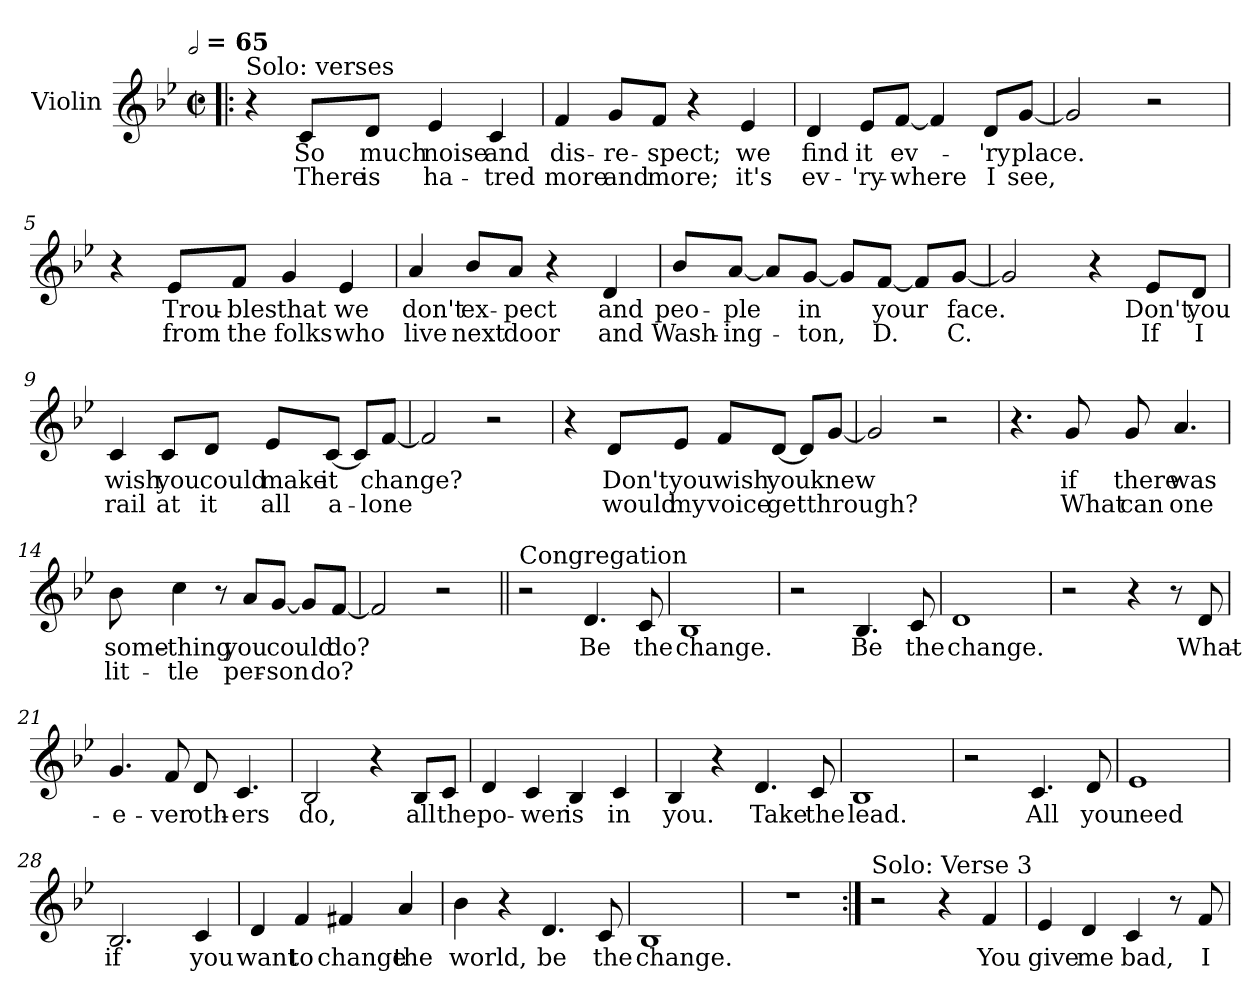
**kern	**text	**text
*part1	*part1	*part1
*staff1	*staff1	*staff1
*I"Violin	*	*
*I'Vln.	*	*
*clefG2	*	*
*k[b-e-]	*	*
!!LO:TX:omd:t=[half] = 65
*M2/2	*	*
*met(c|)	*	*
*MM130	*	*
=1!|:	=1!|:	=1!|:
!LO:TX:t=Solo&colon; verses	!	!
4r	.	.
8cL	So	There
8dJ	much	is
4e-/	noise	ha-
4c/	and	-tred
=2	=2	=2
4f/	dis-	more
8gL	-re-	and
8fJ	-spect;	more;
4r	.	.
4e-/	we	it's
=3	=3	=3
4d/	find	ev-
8e-L	it	-'ry-
[8fJ	ev-	-where
4f/]	.	.
8dL	-'ry	I
[8gJ	place.	see,
=4	=4	=4
2g/]	.	.
2r	.	.
!!LO:LB:g=z
=5	=5	=5
4r	.	.
8e-L	Trou-	from
8fJ	-bles	the
4g/	that	folks
4e-/	we	who
=6	=6	=6
4a/	don't	live
8b-L	ex-	next
8aJ	-pect	door
4r	.	.
4d/	and	and
=7	=7	=7
8b-/L	peo-	Wash-
[8a/J	-ple	-ing-
8aL]	.	.
[8gJ	in	-ton,
8g/L]	.	.
[8f/J	your	D.
8fL]	.	.
[8gJ	face.	C.
=8	=8	=8
2g/]	.	.
4r	.	.
8e-L	Don't	If
8dJ	you	I
!!LO:LB:g=z
=9	=9	=9
4c/	wish	rail
8cL	you	at
8dJ	could	it
8e-/L	make	all
[8c/J	it	a-
8cL]	.	.
[8fJ	change?	-lone
=10	=10	=10
2f/]	.	.
2r	.	.
=11	=11	=11
4r	.	.
8dL	Don't	would
8e-J	you	my
8f/L	wish	voice
[8d/J	you	get
8dL]	.	.
[8gJ	knew	through?
!!LO:LB:g=z
=12	=12	=12
2g/]	.	.
2r	.	.
=13	=13	=13
4.r	.	.
8g/	if	What
8g/	there	can
4.a/	was	one
=14	=14	=14
8b-\	some-	lit-
4cc\	-thing	-tle
8r	.	.
8a/L	you	per-
[8g/J	could	-son
8gL]	.	.
[8fJ	do?	do?
=15	=15	=15
2f/]	.	.
2r	.	.
!!LO:LB:g=z
=16||	=16||	=16||
!LO:TX:t=Congregation	!	!
2r	.	.
4.d/	Be	.
8c/	the	.
=17	=17	=17
1B-	change.	.
=18	=18	=18
2r	.	.
4.B-/	Be	.
8c/	the	.
=19	=19	=19
1d	change.	.
=20	=20	=20
2r	.	.
4r	.	.
8r	.	.
8d/	What-	.
=21	=21	=21
4.g/	-e-	.
8f/	-ver	.
8d/	oth-	.
4.c/	-ers	.
!!LO:LB:g=z
=22	=22	=22
2B-/	do,	.
4r	.	.
8B-L	all	.
8cJ	the	.
=23	=23	=23
4d/	po-	.
4c/	-wer	.
4B-/	is	.
4c/	in	.
=24	=24	=24
4B-/	you.	.
4r	.	.
4.d/	Take	.
8c/	the	.
=25	=25	=25
1B-	lead.	.
=26	=26	=26
2r	.	.
4.c/	All	.
8d/	you	.
=27	=27	=27
1e-	need	.
!!LO:LB:g=z
=28	=28	=28
2.B-/	if	.
4c/	you	.
=29	=29	=29
4d/	want	.
4f/	to	.
4f#X/	change	.
4a/	the	.
=30	=30	=30
4b-\	world,	.
4r	.	.
4.d/	be	.
8c/	the	.
=31	=31	=31
1B-	change.	.
=32	=32	=32
1r	.	.
!!LO:PB:g=z
=33:|!	=33:|!	=33:|!
!LO:TX:t=Solo&colon; Verse 3	!	!
2r	.	.
4r	.	.
4f/	You	.
=34	=34	=34
4e-/	give	.
4d/	me	.
4c/	bad,	.
8r	.	.
8f/	I	.
=	=	=
*-	*-	*-
